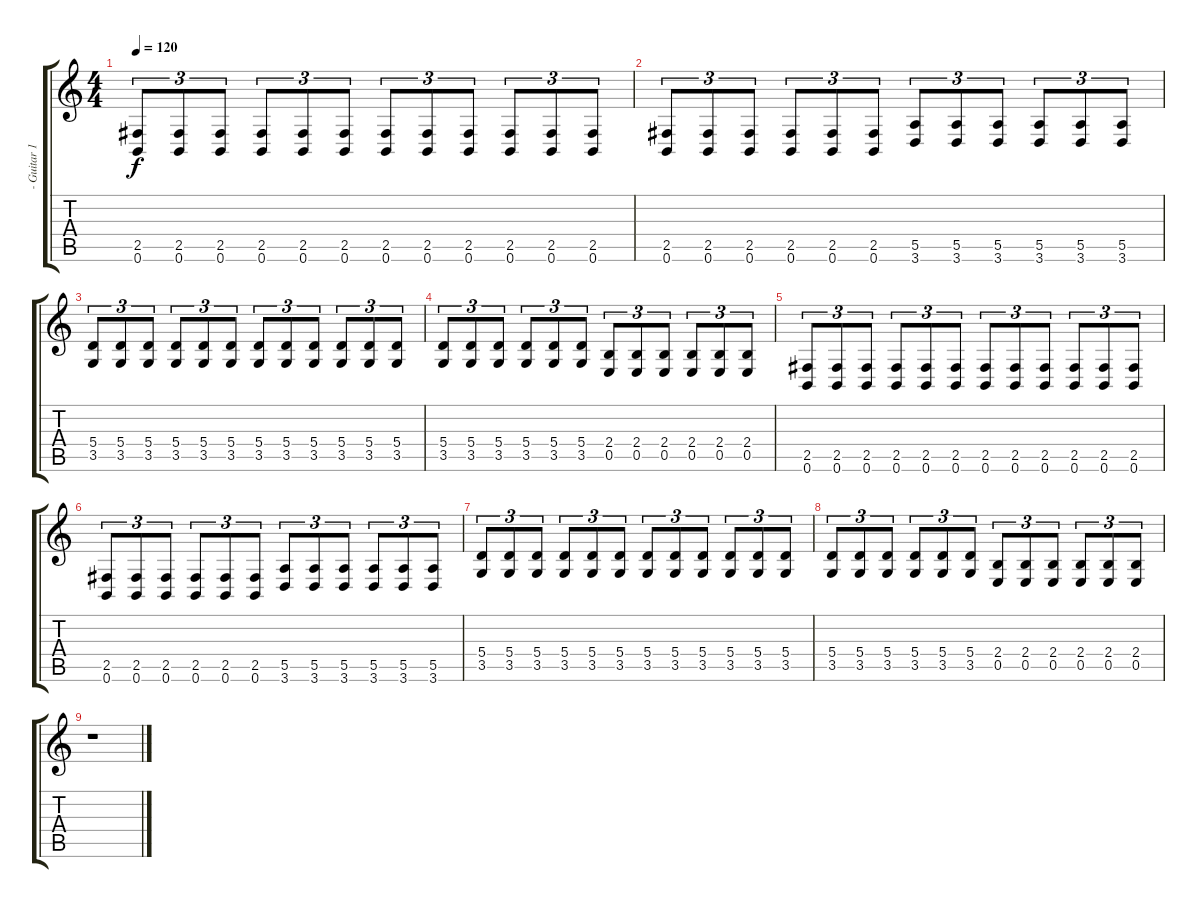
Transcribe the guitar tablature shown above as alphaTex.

\track ("- Guitar 1 -" "- Guitar 1") {instrument distortionguitar}
\staff {score tabs}
\tuning (B3 Gb3 D3 A2 E2 B1) {hide}
\ts (4 4)
\tempo 120
\clef g2
\ks c
(2.5 0.6).8{tu (3 2) dy f volume 8} (2.5 0.6).8{tu (3 2)} (2.5 0.6).8{tu (3 2)} (2.5 0.6).8{tu (3 2)} (2.5 0.6).8{tu (3 2)} (2.5 0.6).8{tu (3 2)} (2.5 0.6).8{tu (3 2)} (2.5 0.6).8{tu (3 2)} (2.5 0.6).8{tu (3 2)} (2.5 0.6).8{tu (3 2)} (2.5 0.6).8{tu (3 2)} (2.5 0.6).8{tu (3 2)} |
(2.5 0.6).8{tu (3 2)} (2.5 0.6).8{tu (3 2)} (2.5 0.6).8{tu (3 2)} (2.5 0.6).8{tu (3 2)} (2.5 0.6).8{tu (3 2)} (2.5 0.6).8{tu (3 2)} (5.5 3.6).8{tu (3 2)} (5.5 3.6).8{tu (3 2)} (5.5 3.6).8{tu (3 2)} (5.5 3.6).8{tu (3 2)} (5.5 3.6).8{tu (3 2)} (5.5 3.6).8{tu (3 2)} |
(5.4 3.5).8{tu (3 2)} (5.4 3.5).8{tu (3 2)} (5.4 3.5).8{tu (3 2)} (5.4 3.5).8{tu (3 2)} (5.4 3.5).8{tu (3 2)} (5.4 3.5).8{tu (3 2)} (5.4 3.5).8{tu (3 2)} (5.4 3.5).8{tu (3 2)} (5.4 3.5).8{tu (3 2)} (5.4 3.5).8{tu (3 2)} (5.4 3.5).8{tu (3 2)} (5.4 3.5).8{tu (3 2)} |
(5.4 3.5).8{tu (3 2)} (5.4 3.5).8{tu (3 2)} (5.4 3.5).8{tu (3 2)} (5.4 3.5).8{tu (3 2)} (5.4 3.5).8{tu (3 2)} (5.4 3.5).8{tu (3 2)} (2.4 0.5).8{tu (3 2)} (2.4 0.5).8{tu (3 2)} (2.4 0.5).8{tu (3 2)} (2.4 0.5).8{tu (3 2)} (2.4 0.5).8{tu (3 2)} (2.4 0.5).8{tu (3 2)} |
(2.5 0.6).8{tu (3 2) volume 0} (2.5 0.6).8{tu (3 2)} (2.5 0.6).8{tu (3 2)} (2.5 0.6).8{tu (3 2)} (2.5 0.6).8{tu (3 2)} (2.5 0.6).8{tu (3 2)} (2.5 0.6).8{tu (3 2)} (2.5 0.6).8{tu (3 2)} (2.5 0.6).8{tu (3 2)} (2.5 0.6).8{tu (3 2)} (2.5 0.6).8{tu (3 2)} (2.5 0.6).8{tu (3 2)} |
(2.5 0.6).8{tu (3 2)} (2.5 0.6).8{tu (3 2)} (2.5 0.6).8{tu (3 2)} (2.5 0.6).8{tu (3 2)} (2.5 0.6).8{tu (3 2)} (2.5 0.6).8{tu (3 2)} (5.5 3.6).8{tu (3 2)} (5.5 3.6).8{tu (3 2)} (5.5 3.6).8{tu (3 2)} (5.5 3.6).8{tu (3 2)} (5.5 3.6).8{tu (3 2)} (5.5 3.6).8{tu (3 2)} |
(5.4 3.5).8{tu (3 2)} (5.4 3.5).8{tu (3 2)} (5.4 3.5).8{tu (3 2)} (5.4 3.5).8{tu (3 2)} (5.4 3.5).8{tu (3 2)} (5.4 3.5).8{tu (3 2)} (5.4 3.5).8{tu (3 2)} (5.4 3.5).8{tu (3 2)} (5.4 3.5).8{tu (3 2)} (5.4 3.5).8{tu (3 2)} (5.4 3.5).8{tu (3 2)} (5.4 3.5).8{tu (3 2)} |
(5.4 3.5).8{tu (3 2)} (5.4 3.5).8{tu (3 2)} (5.4 3.5).8{tu (3 2)} (5.4 3.5).8{tu (3 2)} (5.4 3.5).8{tu (3 2)} (5.4 3.5).8{tu (3 2)} (2.4 0.5).8{tu (3 2)} (2.4 0.5).8{tu (3 2)} (2.4 0.5).8{tu (3 2)} (2.4 0.5).8{tu (3 2)} (2.4 0.5).8{tu (3 2)} (2.4 0.5).8{tu (3 2)} |
r.1
